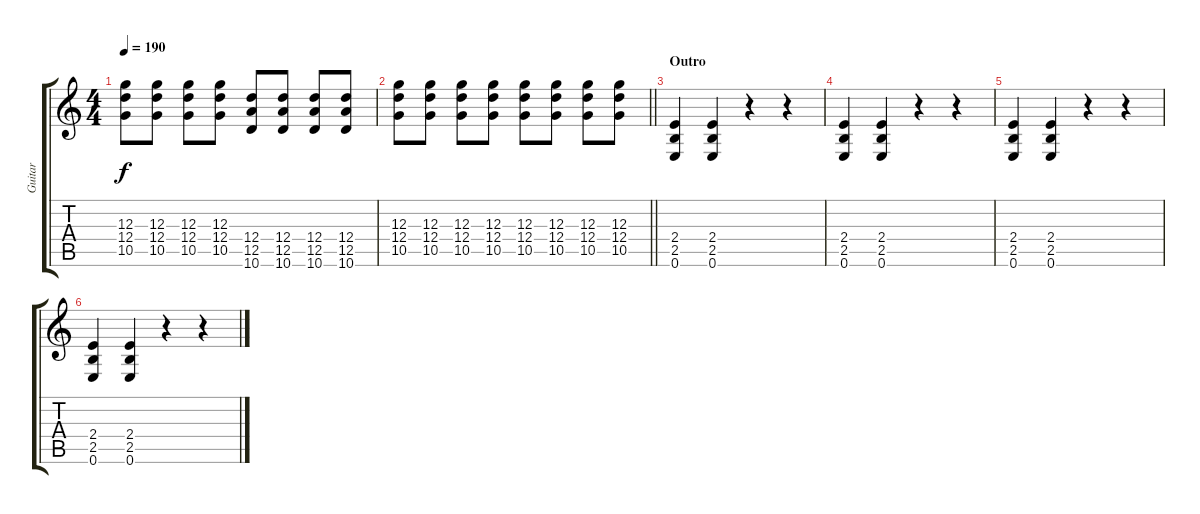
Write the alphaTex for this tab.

\track ("Guitar" "Guitar") {instrument distortionguitar}
\staff {score tabs}
\tuning (E4 B3 G3 D3 A2 E2) {hide}
\ts (4 4)
\tempo 190
\clef g2
\ks c
(12.3 12.4 10.5).8{dy f} (12.3 12.4 10.5).8 (12.3 12.4 10.5).8 (12.3 12.4 10.5).8 (12.4 12.5 10.6).8 (12.4 12.5 10.6).8 (12.4 12.5 10.6).8 (12.4 12.5 10.6).8 |
\barLineRight lightlight
(12.3 12.4 10.5).8 (12.3 12.4 10.5).8 (12.3 12.4 10.5).8 (12.3 12.4 10.5).8 (12.3 12.4 10.5).8 (12.3 12.4 10.5).8 (12.3 12.4 10.5).8 (12.3 12.4 10.5).8 |
\section ("" "Outro")
(2.4 2.5 0.6).4 (2.4 2.5 0.6).4 r.4 r.4 |
(2.4 2.5 0.6).4 (2.4 2.5 0.6).4 r.4 r.4 |
(2.4 2.5 0.6).4 (2.4 2.5 0.6).4 r.4 r.4 |
(2.4 2.5 0.6).4 (2.4 2.5 0.6).4 r.4 r.4
